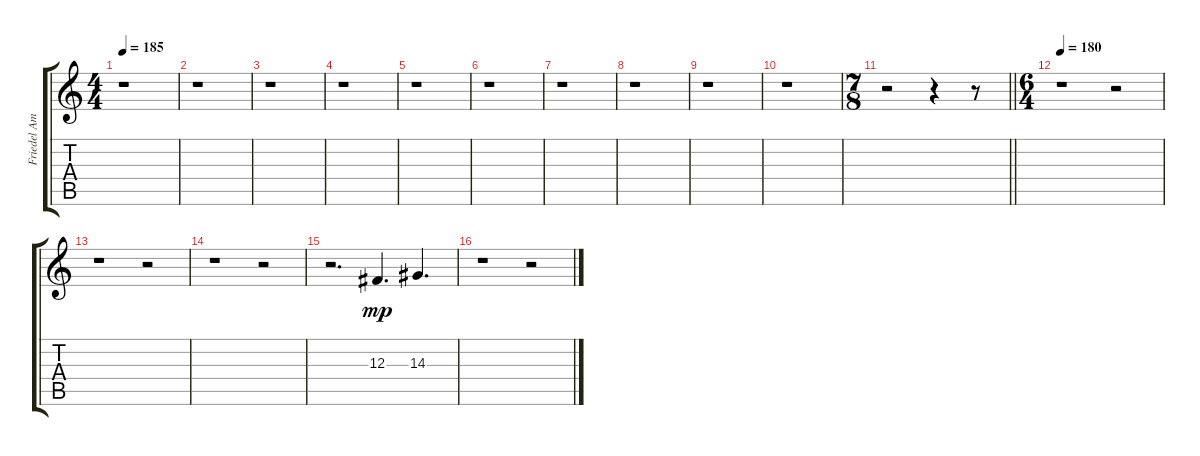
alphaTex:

\track ("Friedel Amon" "Friedel Am") {instrument stringensemble1}
\staff {score tabs}
\tuning (Eb4 Bb3 Gb3 Db3 Ab2 Eb2) {hide}
\ts (4 4)
\tempo 185
\clef g2
\ks c
r.1{dy f} |
r.1 |
r.1 |
r.1 |
r.1 |
r.1 |
r.1 |
r.1 |
r.1 |
r.1 |
\ts (7 8)
\barLineRight lightlight
r.2 r.4 r.8 |
\ts (6 4)
\section ("" "")
\tempo 180
r.1 r.2 |
r.1 r.2 |
r.1 r.2 |
r.2{d volume 14 instrument orchestrahit} 12.3.4{d dy mp} 14.3.4{d} |
r.1 r.2
